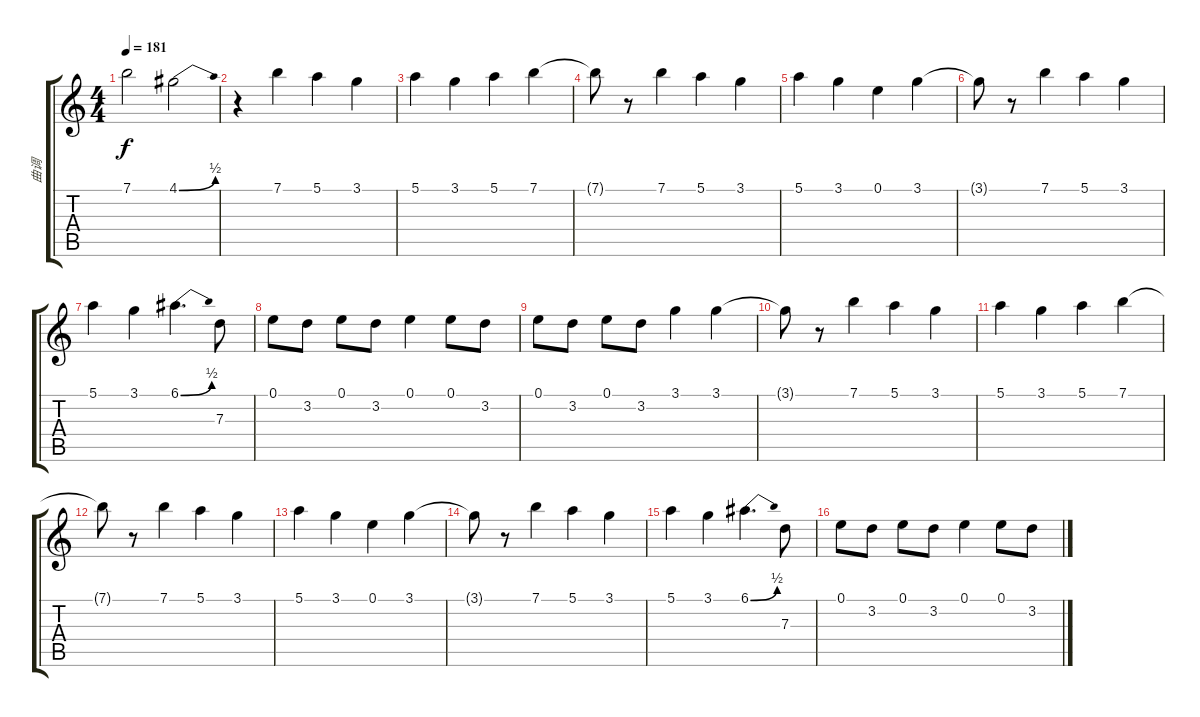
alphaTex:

\track ("曲调" "曲调") {mute instrument overdrivenguitar}
\staff {score tabs}
\tuning (E4 B3 G3 D3 A2 E2) {hide}
\ts (4 4)
\tempo 181
\clef g2
\ks c
7.1.2{dy f} 4.1{be (bend 0 0 60 2)}.2 |
r.4 7.1.4 5.1.4 3.1.4 |
5.1.4 3.1.4 5.1.4 7.1.4 |
7.1{t}.8 r.8 7.1.4 5.1.4 3.1.4 |
5.1.4 3.1.4 0.1.4 3.1.4 |
3.1{t}.8 r.8 7.1.4 5.1.4 3.1.4 |
5.1.4 3.1.4 6.1{be (bend 0 0 60 2)}.4{d} 7.3.8 |
0.1.8 3.2.8 0.1.8 3.2.8 0.1.4 0.1.8 3.2.8 |
0.1.8 3.2.8 0.1.8 3.2.8 3.1.4 3.1.4 |
3.1{t}.8 r.8 7.1.4 5.1.4 3.1.4 |
5.1.4 3.1.4 5.1.4 7.1.4 |
7.1{t}.8 r.8 7.1.4 5.1.4 3.1.4 |
5.1.4 3.1.4 0.1.4 3.1.4 |
3.1{t}.8 r.8 7.1.4 5.1.4 3.1.4 |
5.1.4 3.1.4 6.1{be (bend 0 0 60 2)}.4{d} 7.3.8 |
0.1.8 3.2.8 0.1.8 3.2.8 0.1.4 0.1.8 3.2.8
